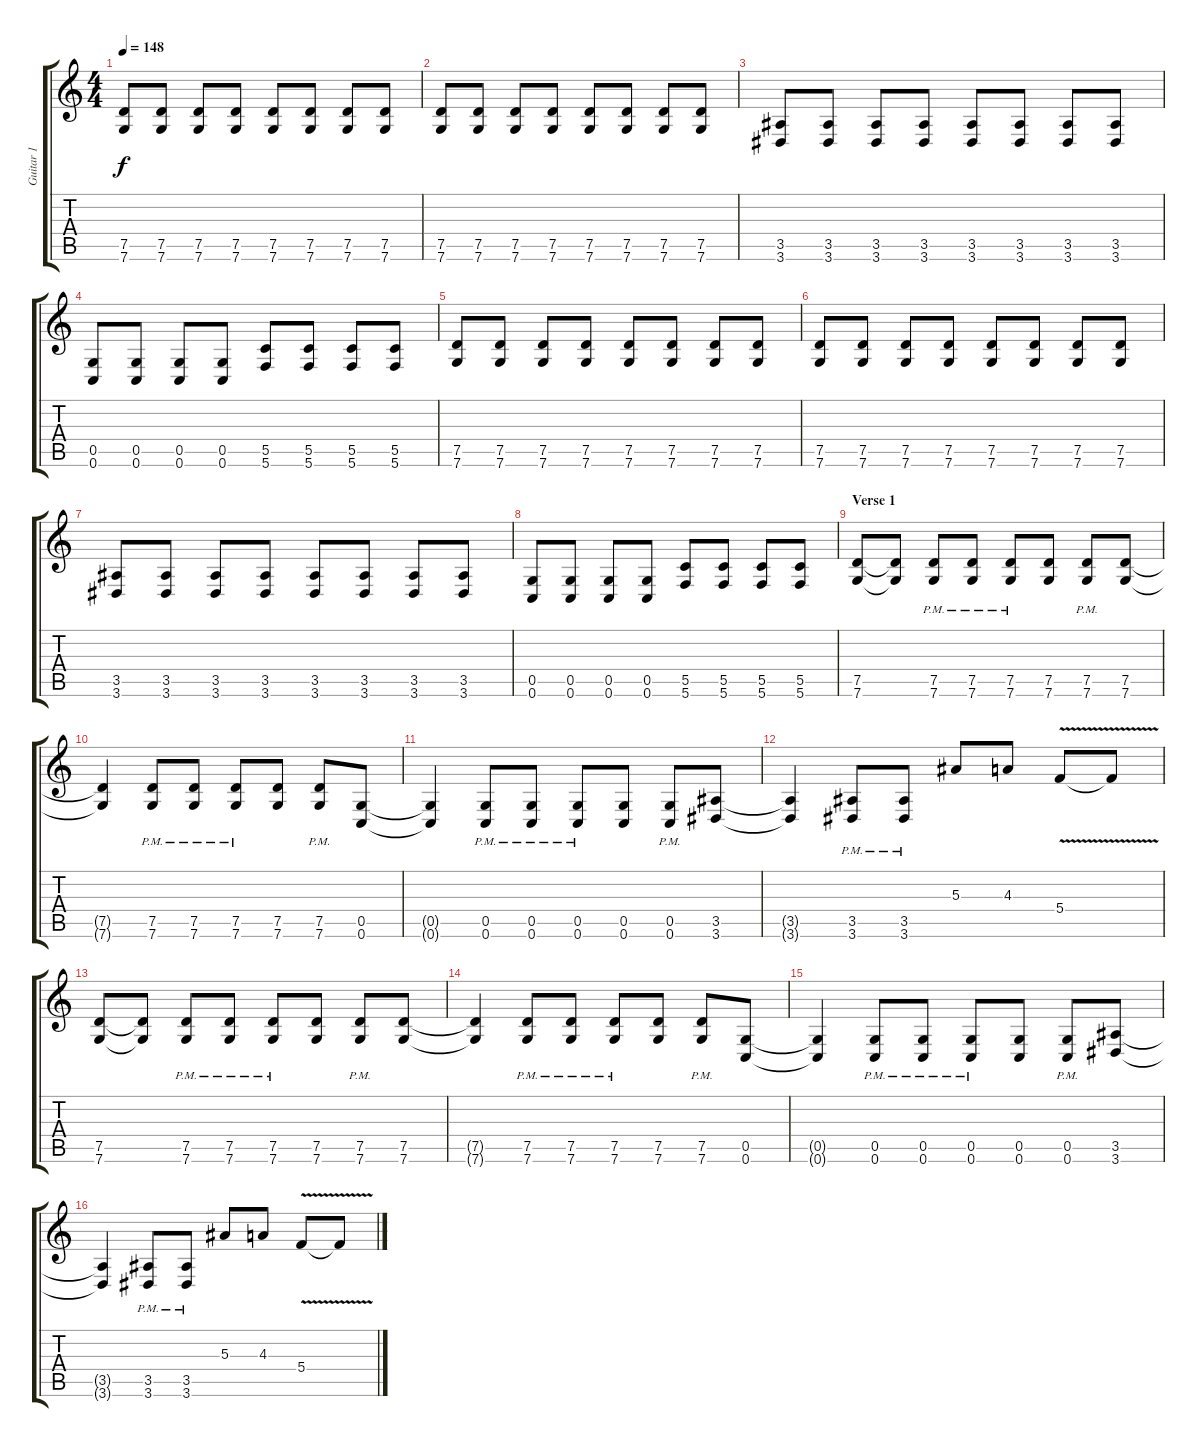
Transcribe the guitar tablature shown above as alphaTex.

\track ("Guitar 1" "Guitar 1") {instrument distortionguitar}
\staff {score tabs}
\tuning (D4 A3 F3 C3 G2 C2) {hide}
\ts (4 4)
\tempo 148
\clef g2
\ks c
(7.5 7.6).8{dy f} (7.5 7.6).8 (7.5 7.6).8 (7.5 7.6).8 (7.5 7.6).8 (7.5 7.6).8 (7.5 7.6).8 (7.5 7.6).8 |
(7.5 7.6).8 (7.5 7.6).8 (7.5 7.6).8 (7.5 7.6).8 (7.5 7.6).8 (7.5 7.6).8 (7.5 7.6).8 (7.5 7.6).8 |
(3.5 3.6).8 (3.5 3.6).8 (3.5 3.6).8 (3.5 3.6).8 (3.5 3.6).8 (3.5 3.6).8 (3.5 3.6).8 (3.5 3.6).8 |
(0.5 0.6).8 (0.5 0.6).8 (0.5 0.6).8 (0.5 0.6).8 (5.5 5.6).8 (5.5 5.6).8 (5.5 5.6).8 (5.5 5.6).8 |
(7.5 7.6).8 (7.5 7.6).8 (7.5 7.6).8 (7.5 7.6).8 (7.5 7.6).8 (7.5 7.6).8 (7.5 7.6).8 (7.5 7.6).8 |
(7.5 7.6).8 (7.5 7.6).8 (7.5 7.6).8 (7.5 7.6).8 (7.5 7.6).8 (7.5 7.6).8 (7.5 7.6).8 (7.5 7.6).8 |
(3.5 3.6).8 (3.5 3.6).8 (3.5 3.6).8 (3.5 3.6).8 (3.5 3.6).8 (3.5 3.6).8 (3.5 3.6).8 (3.5 3.6).8 |
(0.5 0.6).8 (0.5 0.6).8 (0.5 0.6).8 (0.5 0.6).8 (5.5 5.6).8 (5.5 5.6).8 (5.5 5.6).8 (5.5 5.6).8 |
\section ("" "Verse 1")
(7.5 7.6).8 (7.5{t} 7.6{t}).8 (7.5{pm} 7.6{pm}).8 (7.5{pm} 7.6{pm}).8 (7.5{pm} 7.6{pm}).8 (7.5 7.6).8 (7.5{pm} 7.6{pm}).8 (7.5 7.6).8 |
(7.5{t} 7.6{t}).4 (7.5{pm} 7.6{pm}).8 (7.5{pm} 7.6{pm}).8 (7.5{pm} 7.6{pm}).8 (7.5 7.6).8 (7.5{pm} 7.6{pm}).8 (0.5 0.6).8 |
(0.5{t} 0.6{t}).4 (0.5{pm} 0.6{pm}).8 (0.5{pm} 0.6{pm}).8 (0.5{pm} 0.6{pm}).8 (0.5 0.6).8 (0.5{pm} 0.6{pm}).8 (3.5 3.6).8 |
(3.5{t} 3.6{t}).4 (3.5{pm} 3.6{pm}).8 (3.5{pm} 3.6{pm}).8 5.3.8 4.3.8 5.4{v}.8 5.4{t}.8 |
(7.5 7.6).8 (7.5{t} 7.6{t}).8 (7.5{pm} 7.6{pm}).8 (7.5{pm} 7.6{pm}).8 (7.5{pm} 7.6{pm}).8 (7.5 7.6).8 (7.5{pm} 7.6{pm}).8 (7.5 7.6).8 |
(7.5{t} 7.6{t}).4 (7.5{pm} 7.6{pm}).8 (7.5{pm} 7.6{pm}).8 (7.5{pm} 7.6{pm}).8 (7.5 7.6).8 (7.5{pm} 7.6{pm}).8 (0.5 0.6).8 |
(0.5{t} 0.6{t}).4 (0.5{pm} 0.6{pm}).8 (0.5{pm} 0.6{pm}).8 (0.5{pm} 0.6{pm}).8 (0.5 0.6).8 (0.5{pm} 0.6{pm}).8 (3.5 3.6).8 |
(3.5{t} 3.6{t}).4 (3.5{pm} 3.6{pm}).8 (3.5{pm} 3.6{pm}).8 5.3.8 4.3.8 5.4{v}.8 5.4{t}.8
